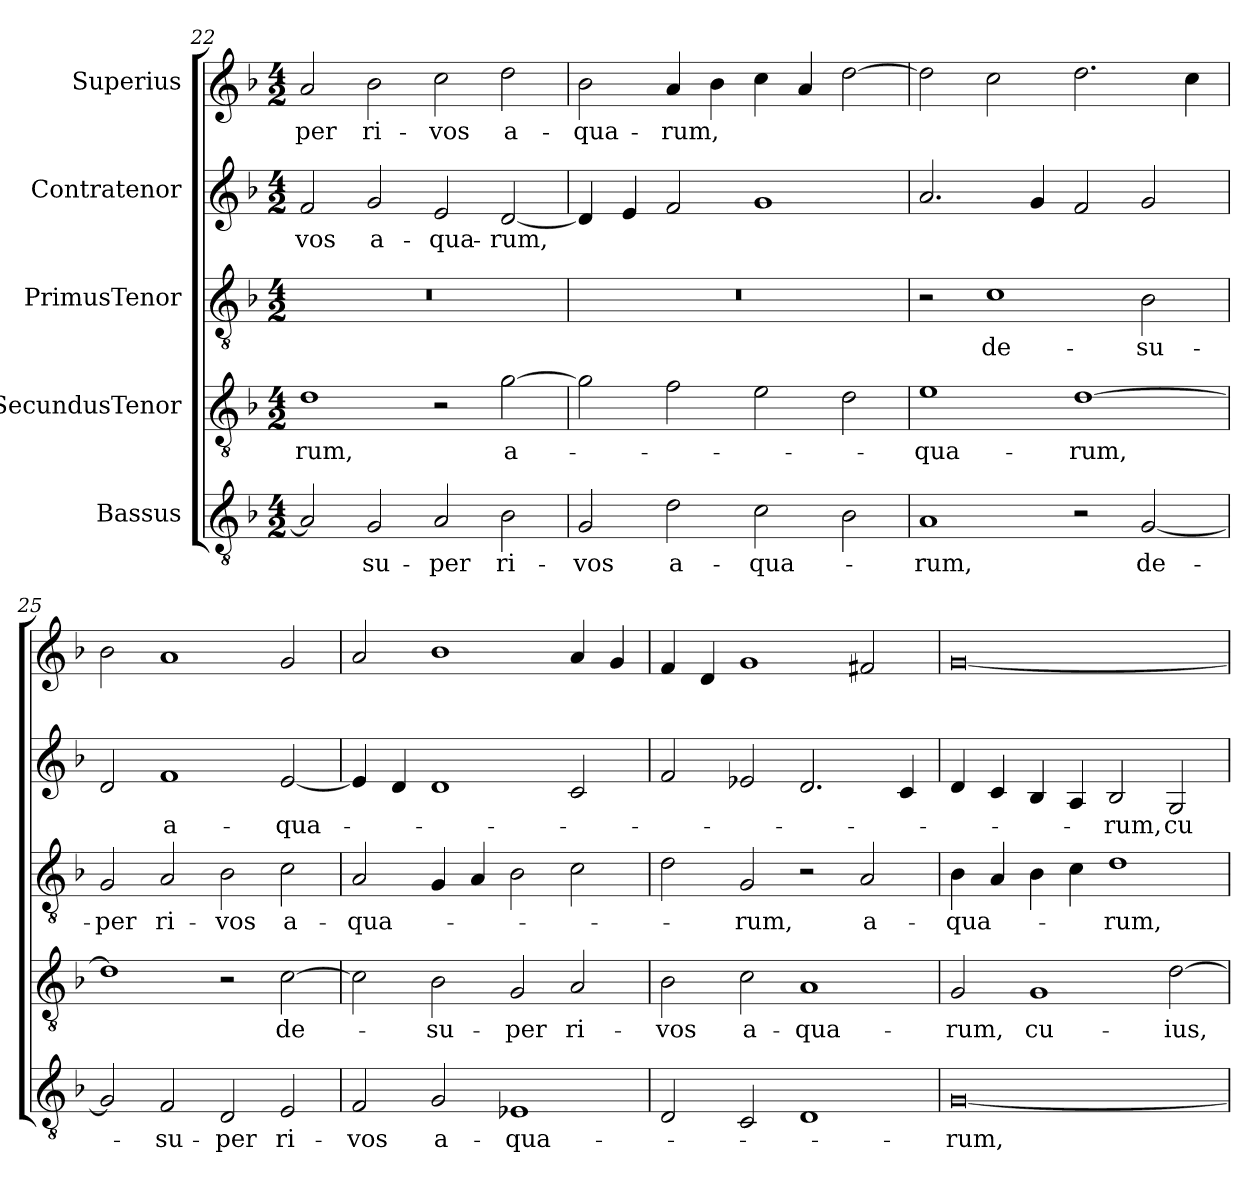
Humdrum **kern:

**kern	**text	**kern	**text	**kern	**text	**kern	**text	**kern	**text
*part5	*part5	*part4	*part4	*part3	*part3	*part2	*part2	*part1	*part1
*staff5	*staff5	*staff4	*staff4	*staff3	*staff3	*staff2	*staff2	*staff1	*staff1
*I"Bassus	*	*I"SecundusTenor	*	*I"PrimusTenor	*	*I"Contratenor	*	*I"Superius	*
*clefGv2	*	*clefGv2	*	*clefGv2	*	*clefG2	*	*clefG2	*
*k[b-]	*	*k[b-]	*	*k[b-]	*	*k[b-]	*	*k[b-]	*
*M4/2	*	*M4/2	*	*M4/2	*	*M4/2	*	*M4/2	*
=22	=22	=22	=22	=22	=22	=22	=22	=22	=22
2A/]	.	1d\	-rum,	0r	.	2f/	-vos	2a/	-per
2G/	-su-	.	.	.	.	2g/	a-	2b-\	ri-
2A/	-per	2r	.	.	.	2e/	-qua-	2cc\	-vos
2B-\	ri-	[2g\	a-	.	.	[2d/	-rum,	2dd\	a-
=23	=23	=23	=23	=23	=23	=23	=23	=23	=23
2G/	-vos	2g\]	.	0r	.	4d/]	.	2b-\	-qua-
.	.	.	.	.	.	4e/	.	.	.
2d\	a-	2f\	.	.	.	2f/	.	4a/	-rum,
.	.	.	.	.	.	.	.	4b-\	.
2c\	-qua-	2e\	.	.	.	1g/	.	4cc\	.
.	.	.	.	.	.	.	.	4a/	.
2B-\	.	2d\	.	.	.	.	.	[2dd\	.
=24	=24	=24	=24	=24	=24	=24	=24	=24	=24
1A/	-rum,	1e\	-qua-	2r	.	2.a/	.	2dd\]	.
.	.	.	.	1c\	de-	.	.	2cc\	.
.	.	.	.	.	.	4g/	.	.	.
2r	.	[1d\	-rum,	.	.	2f/	.	2.dd\	.
[2G/	de-	.	.	2B-\	-su-	2g/	.	.	.
.	.	.	.	.	.	.	.	4cc\	.
=25	=25	=25	=25	=25	=25	=25	=25	=25	=25
2G/]	.	1d\]	.	2G/	-per	2d/	.	2b-\	.
2F/	-su-	.	.	2A/	ri-	1f/	a-	1a/	.
2D/	-per	2r	.	2B-\	-vos	.	.	.	.
2E/	ri-	[2c\	de-	2c\	a-	[2e/	-qua-	2g/	.
=26	=26	=26	=26	=26	=26	=26	=26	=26	=26
2F/	-vos	2c\]	.	2A/	-qua-	4e/]	.	2a/	.
.	.	.	.	.	.	4d/	.	.	.
2G/	a-	2B-\	-su-	4G/	.	1d/	.	1b-\	.
.	.	.	.	4A/	.	.	.	.	.
1E-X/	-qua-	2G/	-per	2B-\	.	.	.	.	.
.	.	2A/	ri-	2c\	.	2c/	.	4a/	.
.	.	.	.	.	.	.	.	4g/	.
=27	=27	=27	=27	=27	=27	=27	=27	=27	=27
2D/	.	2B-\	-vos	2d\	.	2f/	.	4f/	.
.	.	.	.	.	.	.	.	4d/	.
2C/	.	2c\	a-	2G/	-rum,	2e-X/	.	1g/	.
1D/	.	1A/	-qua-	2r	.	2.d/	.	.	.
.	.	.	.	2A/	a-	.	.	2f#X/	.
.	.	.	.	.	.	4c/	.	.	.
=28	=28	=28	=28	=28	=28	=28	=28	=28	=28
[0G/	-rum,	2G/	-rum,	4B-\	-qua-	4d/	.	[0g/	.
.	.	.	.	4A/	.	4c/	.	.	.
.	.	1G/	cu-	4B-\	.	4B-/	.	.	.
.	.	.	.	4c\	.	4A/	.	.	.
.	.	.	.	1d\	-rum,	2B-/	-rum,	.	.
.	.	[2d\	-ius,	.	.	2G/	cu-	.	.
=	=	=	=	=	=	=	=	=	=
*-	*-	*-	*-	*-	*-	*-	*-	*-	*-
